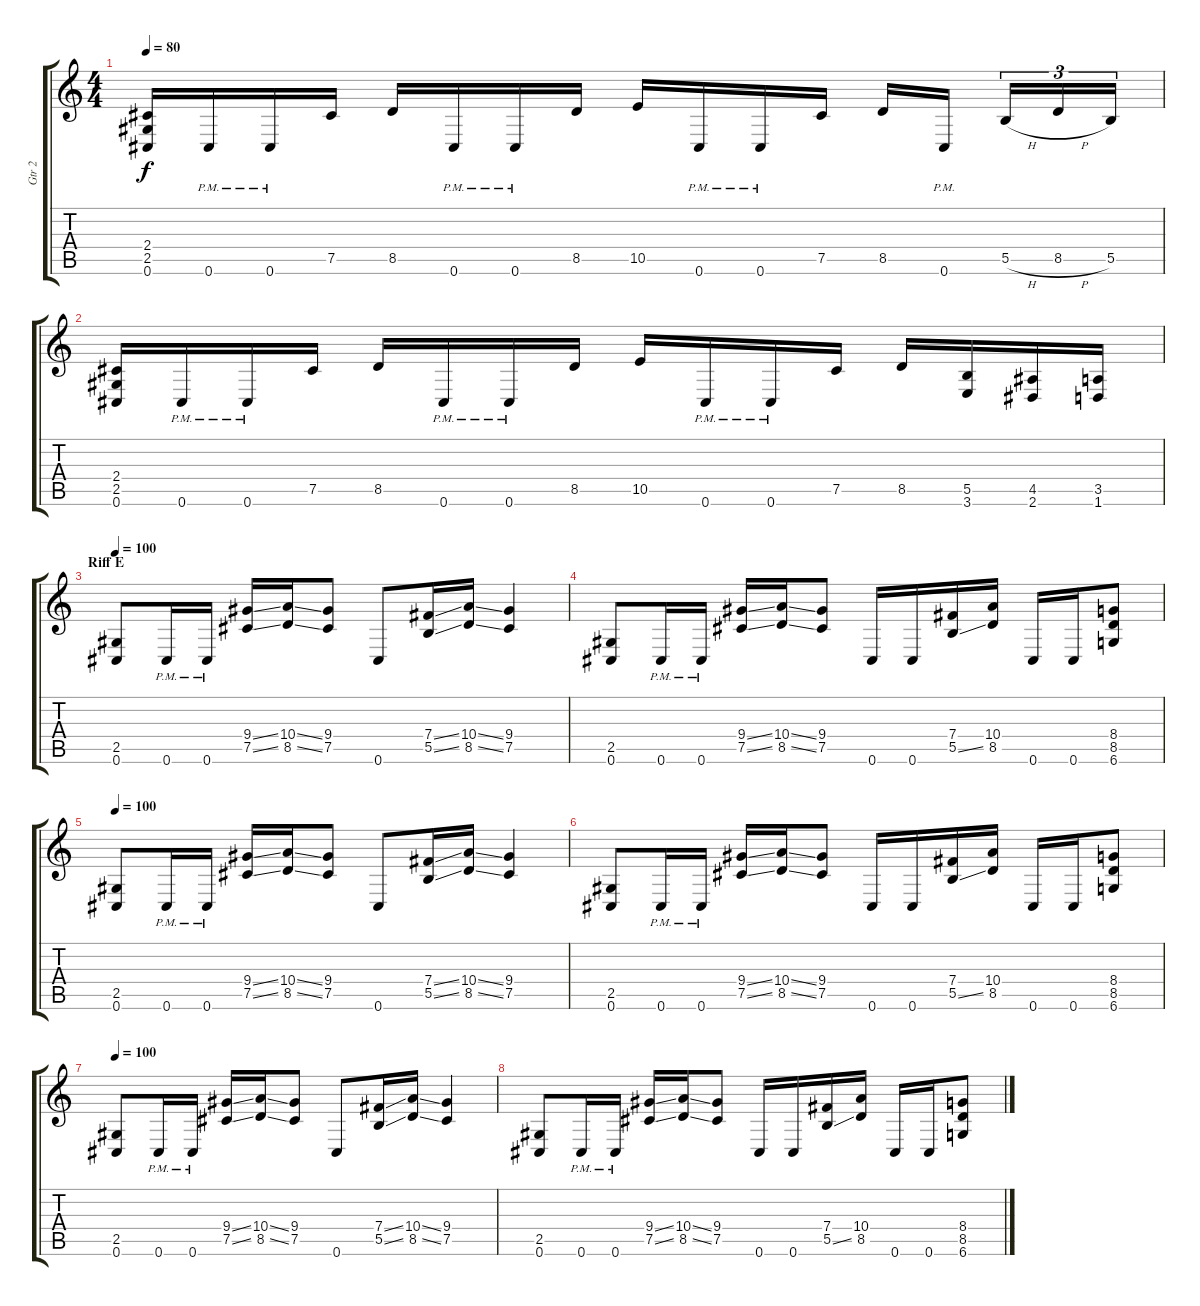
\track ("Gtr 2" "Gtr 2") {instrument overdrivenguitar}
\staff {score tabs}
\tuning (Db4 Ab3 E3 B2 Gb2 Db2) {hide}
\ts (4 4)
\tempo 80
\clef g2
\ks c
(2.4 2.5 0.6).16{dy f} 0.6{pm}.16 0.6{pm}.16 7.5.16 8.5.16 0.6{pm}.16 0.6{pm}.16 8.5.16 10.5.16 0.6{pm}.16 0.6{pm}.16 7.5.16 8.5.16 0.6{pm}.16 5.5{h}.16{tu (3 2)} 8.5{h}.16{tu (3 2)} 5.5.16{tu (3 2)} |
(2.4 2.5 0.6).16 0.6{pm}.16 0.6{pm}.16 7.5.16 8.5.16 0.6{pm}.16 0.6{pm}.16 8.5.16 10.5.16 0.6{pm}.16 0.6{pm}.16 7.5.16 8.5.16 (5.5 3.6).16 (4.5 2.6).16 (3.5 1.6).16 |
\section ("" "Riff E")
\tempo 100
(2.5 0.6).8 0.6{pm}.16 0.6{pm}.16 (9.4{ss} 7.5{ss}).16 (10.4{ss} 8.5{ss}).16 (9.4 7.5).8 0.6.8 (7.4{ss} 5.5{ss}).16 (10.4{ss} 8.5{ss}).16 (9.4 7.5).4 |
(2.5 0.6).8 0.6{pm}.16 0.6{pm}.16 (9.4{ss} 7.5{ss}).16 (10.4{ss} 8.5{ss}).16 (9.4 7.5).8 0.6.16 0.6.16 (7.4 5.5{ss}).16 (10.4 8.5).16 0.6.16 0.6.16 (8.4 8.5 6.6).8 |
\tempo 100
(2.5 0.6).8 0.6{pm}.16 0.6{pm}.16 (9.4{ss} 7.5{ss}).16 (10.4{ss} 8.5{ss}).16 (9.4 7.5).8 0.6.8 (7.4{ss} 5.5{ss}).16 (10.4{ss} 8.5{ss}).16 (9.4 7.5).4 |
(2.5 0.6).8 0.6{pm}.16 0.6{pm}.16 (9.4{ss} 7.5{ss}).16 (10.4{ss} 8.5{ss}).16 (9.4 7.5).8 0.6.16 0.6.16 (7.4 5.5{ss}).16 (10.4 8.5).16 0.6.16 0.6.16 (8.4 8.5 6.6).8 |
\tempo 100
(2.5 0.6).8 0.6{pm}.16 0.6{pm}.16 (9.4{ss} 7.5{ss}).16 (10.4{ss} 8.5{ss}).16 (9.4 7.5).8 0.6.8 (7.4{ss} 5.5{ss}).16 (10.4{ss} 8.5{ss}).16 (9.4 7.5).4 |
(2.5 0.6).8 0.6{pm}.16 0.6{pm}.16 (9.4{ss} 7.5{ss}).16 (10.4{ss} 8.5{ss}).16 (9.4 7.5).8 0.6.16 0.6.16 (7.4 5.5{ss}).16 (10.4 8.5).16 0.6.16 0.6.16 (8.4 8.5 6.6).8
